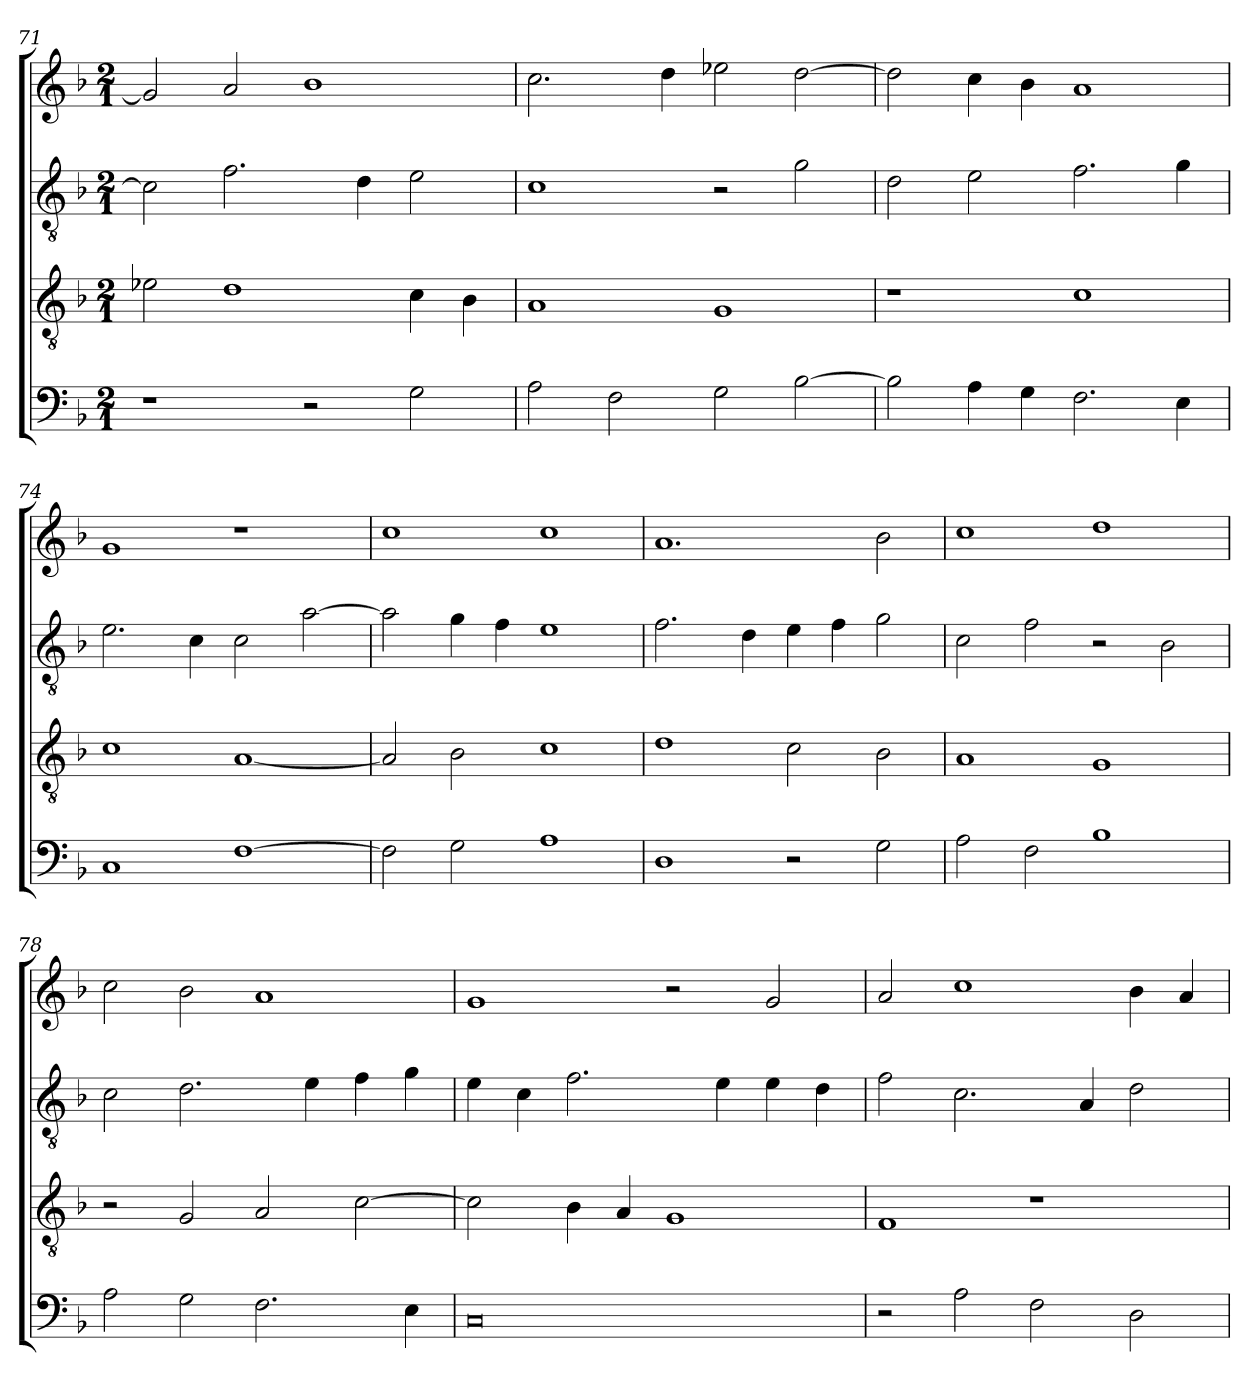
**kern	**kern	**kern	**kern
*part4	*part3	*part2	*part1
*staff4	*staff3	*staff2	*staff1
*clefF4	*clefGv2	*clefGv2	*clefG2
*k[b-]	*k[b-]	*k[b-]	*k[b-]
*M2/1	*M2/1	*M2/1	*M2/1
=71	=71	=71	=71
1r	2e-X\	2c\]	2g/]
.	1d	2.f\	2a/
2r	.	.	1b-
.	.	4d\	.
2G\	4c\	2e\	.
.	4B-\	.	.
=72	=72	=72	=72
2A\	1A	1c	2.cc\
2F\	.	.	.
.	.	.	4dd\
2G\	1G	2r	2ee-X\
[2B-\	.	2g\	[2dd\
=73	=73	=73	=73
2B-\]	1r	2d\	2dd\]
4A\	.	2e\	4cc\
4G\	.	.	4b-\
2.F\	1c	2.f\	1a
4E\	.	4g\	.
!!LO:LB:g=z
=74	=74	=74	=74
1C	1c	2.e\	1g
.	.	4c\	.
[1F	[1A	2c\	1r
.	.	[2a\	.
=75	=75	=75	=75
2F\]	2A/]	2a\]	1cc
2G\	2B-\	4g\	.
.	.	4f\	.
1A	1c	1e	1cc
=76	=76	=76	=76
1D	1d	2.f\	1.a
.	.	4d\	.
2r	2c\	4e\	.
.	.	4f\	.
2G\	2B-\	2g\	2b-\
=77	=77	=77	=77
2A\	1A	2c\	1cc
2F\	.	2f\	.
1B-	1G	2r	1dd
.	.	2B-\	.
=78	=78	=78	=78
2A\	2r	2c\	2cc\
2G\	2G/	2.d\	2b-\
2.F\	2A/	.	1a
.	.	4e\	.
.	[2c\	4f\	.
4E\	.	4g\	.
=79	=79	=79	=79
0C	2c\]	4e\	1g
.	.	4c\	.
.	4B-\	2.f\	.
.	4A/	.	.
.	1G	.	2r
.	.	4e\	.
.	.	4e\	2g/
.	.	4d\	.
!!LO:PB:g=z
=80	=80	=80	=80
2r	1F	2f\	2a/
2A\	.	2.c\	1cc
2F\	1r	.	.
.	.	4A/	.
2D\	.	2d\	4b-\
.	.	.	4a/
=	=	=	=
*-	*-	*-	*-
